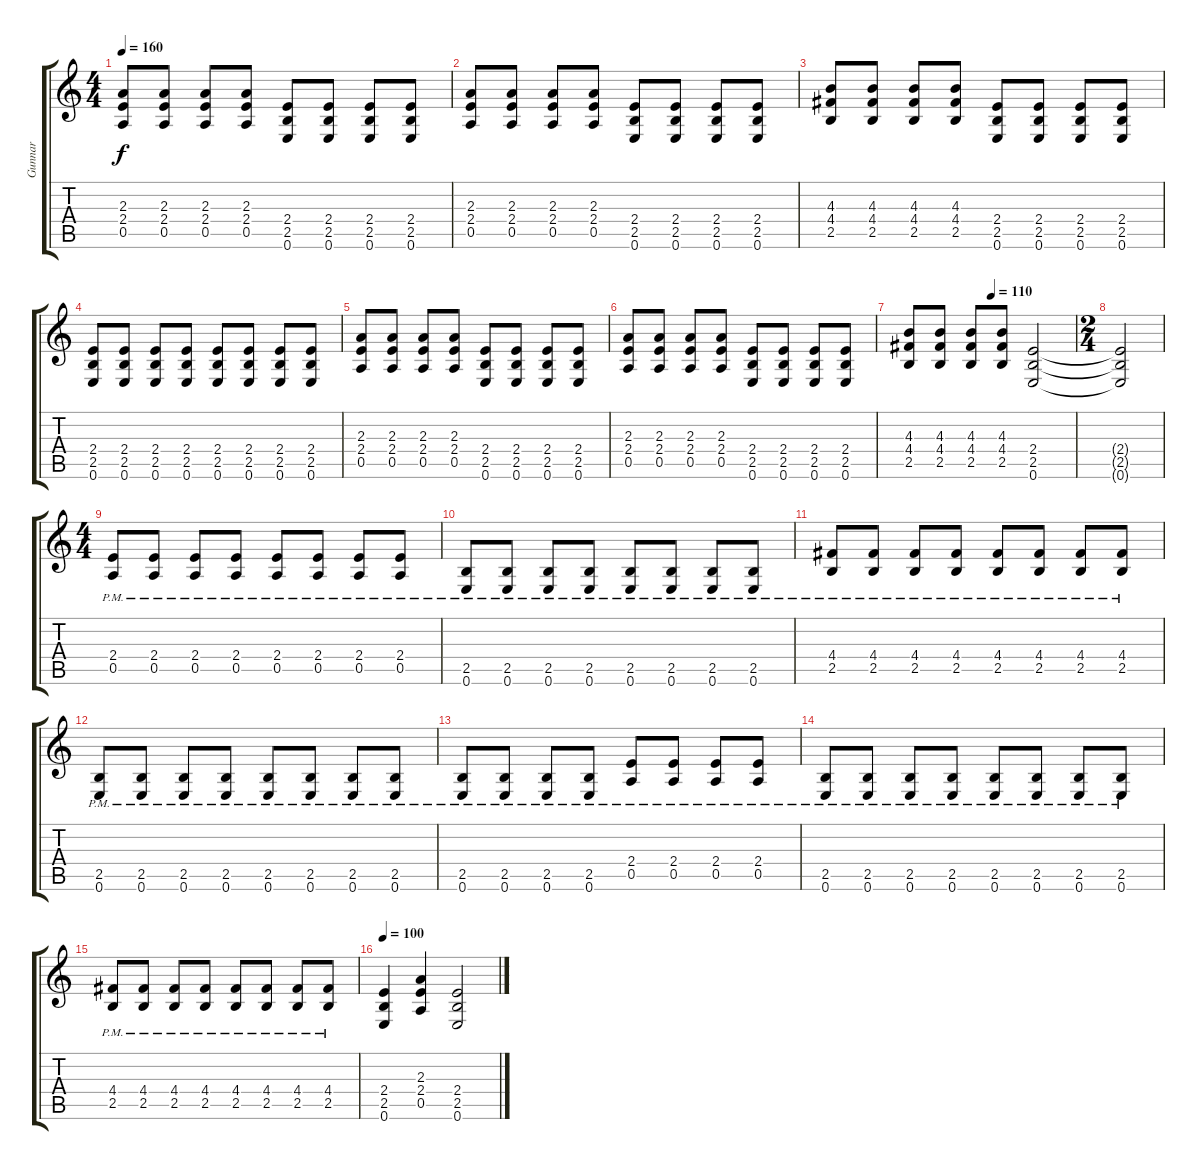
\track ("Gunnar " "Gunnar ") {instrument distortionguitar}
\staff {score tabs}
\tuning (E4 B3 G3 D3 A2 E2) {hide}
\ts (4 4)
\tempo 160
\clef g2
\ks c
(2.3 2.4 0.5).8{dy f} (2.3 2.4 0.5).8 (2.3 2.4 0.5).8 (2.3 2.4 0.5).8 (2.4 2.5 0.6).8 (2.4 2.5 0.6).8 (2.4 2.5 0.6).8 (2.4 2.5 0.6).8 |
(2.3 2.4 0.5).8 (2.3 2.4 0.5).8 (2.3 2.4 0.5).8 (2.3 2.4 0.5).8 (2.4 2.5 0.6).8 (2.4 2.5 0.6).8 (2.4 2.5 0.6).8 (2.4 2.5 0.6).8 |
(4.3 4.4 2.5).8 (4.3 4.4 2.5).8 (4.3 4.4 2.5).8 (4.3 4.4 2.5).8 (2.4 2.5 0.6).8 (2.4 2.5 0.6).8 (2.4 2.5 0.6).8 (2.4 2.5 0.6).8 |
(2.4 2.5 0.6).8 (2.4 2.5 0.6).8 (2.4 2.5 0.6).8 (2.4 2.5 0.6).8 (2.4 2.5 0.6).8 (2.4 2.5 0.6).8 (2.4 2.5 0.6).8 (2.4 2.5 0.6).8 |
(2.3 2.4 0.5).8 (2.3 2.4 0.5).8 (2.3 2.4 0.5).8 (2.3 2.4 0.5).8 (2.4 2.5 0.6).8 (2.4 2.5 0.6).8 (2.4 2.5 0.6).8 (2.4 2.5 0.6).8 |
(2.3 2.4 0.5).8 (2.3 2.4 0.5).8 (2.3 2.4 0.5).8 (2.3 2.4 0.5).8 (2.4 2.5 0.6).8 (2.4 2.5 0.6).8 (2.4 2.5 0.6).8 (2.4 2.5 0.6).8 |
\tempo (110 0.5)
(4.3 4.4 2.5).8 (4.3 4.4 2.5).8 (4.3 4.4 2.5).8 (4.3 4.4 2.5).8 (2.4 2.5 0.6).2 |
\ts (2 4)
(2.4{t} 2.5{t} 0.6{t}).2 |
\ts (4 4)
(2.4{pm} 0.5{pm}).8 (2.4{pm} 0.5{pm}).8 (2.4{pm} 0.5{pm}).8 (2.4{pm} 0.5{pm}).8 (2.4{pm} 0.5{pm}).8 (2.4{pm} 0.5{pm}).8 (2.4{pm} 0.5{pm}).8 (2.4{pm} 0.5{pm}).8 |
(2.5{pm} 0.6{pm}).8 (2.5{pm} 0.6{pm}).8 (2.5{pm} 0.6{pm}).8 (2.5{pm} 0.6{pm}).8 (2.5{pm} 0.6{pm}).8 (2.5{pm} 0.6{pm}).8 (2.5{pm} 0.6{pm}).8 (2.5{pm} 0.6{pm}).8 |
(4.4{pm} 2.5{pm}).8 (4.4{pm} 2.5{pm}).8 (4.4{pm} 2.5{pm}).8 (4.4{pm} 2.5{pm}).8 (4.4{pm} 2.5{pm}).8 (4.4{pm} 2.5{pm}).8 (4.4{pm} 2.5{pm}).8 (4.4{pm} 2.5{pm}).8 |
(2.5{pm} 0.6{pm}).8 (2.5{pm} 0.6{pm}).8 (2.5{pm} 0.6{pm}).8 (2.5{pm} 0.6{pm}).8 (2.5{pm} 0.6{pm}).8 (2.5{pm} 0.6{pm}).8 (2.5{pm} 0.6{pm}).8 (2.5{pm} 0.6{pm}).8 |
(2.5{pm} 0.6{pm}).8 (2.5{pm} 0.6{pm}).8 (2.5{pm} 0.6{pm}).8 (2.5{pm} 0.6{pm}).8 (2.4{pm} 0.5{pm}).8 (2.4{pm} 0.5{pm}).8 (2.4{pm} 0.5{pm}).8 (2.4{pm} 0.5{pm}).8 |
(2.5{pm} 0.6{pm}).8 (2.5{pm} 0.6{pm}).8 (2.5{pm} 0.6{pm}).8 (2.5{pm} 0.6{pm}).8 (2.5{pm} 0.6{pm}).8 (2.5{pm} 0.6{pm}).8 (2.5{pm} 0.6{pm}).8 (2.5{pm} 0.6{pm}).8 |
(4.4{pm} 2.5{pm}).8 (4.4{pm} 2.5{pm}).8 (4.4{pm} 2.5{pm}).8 (4.4{pm} 2.5{pm}).8 (4.4{pm} 2.5{pm}).8 (4.4{pm} 2.5{pm}).8 (4.4{pm} 2.5{pm}).8 (4.4{pm} 2.5{pm}).8 |
\tempo 100
(2.4 2.5 0.6).4 (2.3 2.4 0.5).4 (2.4 2.5 0.6).2
